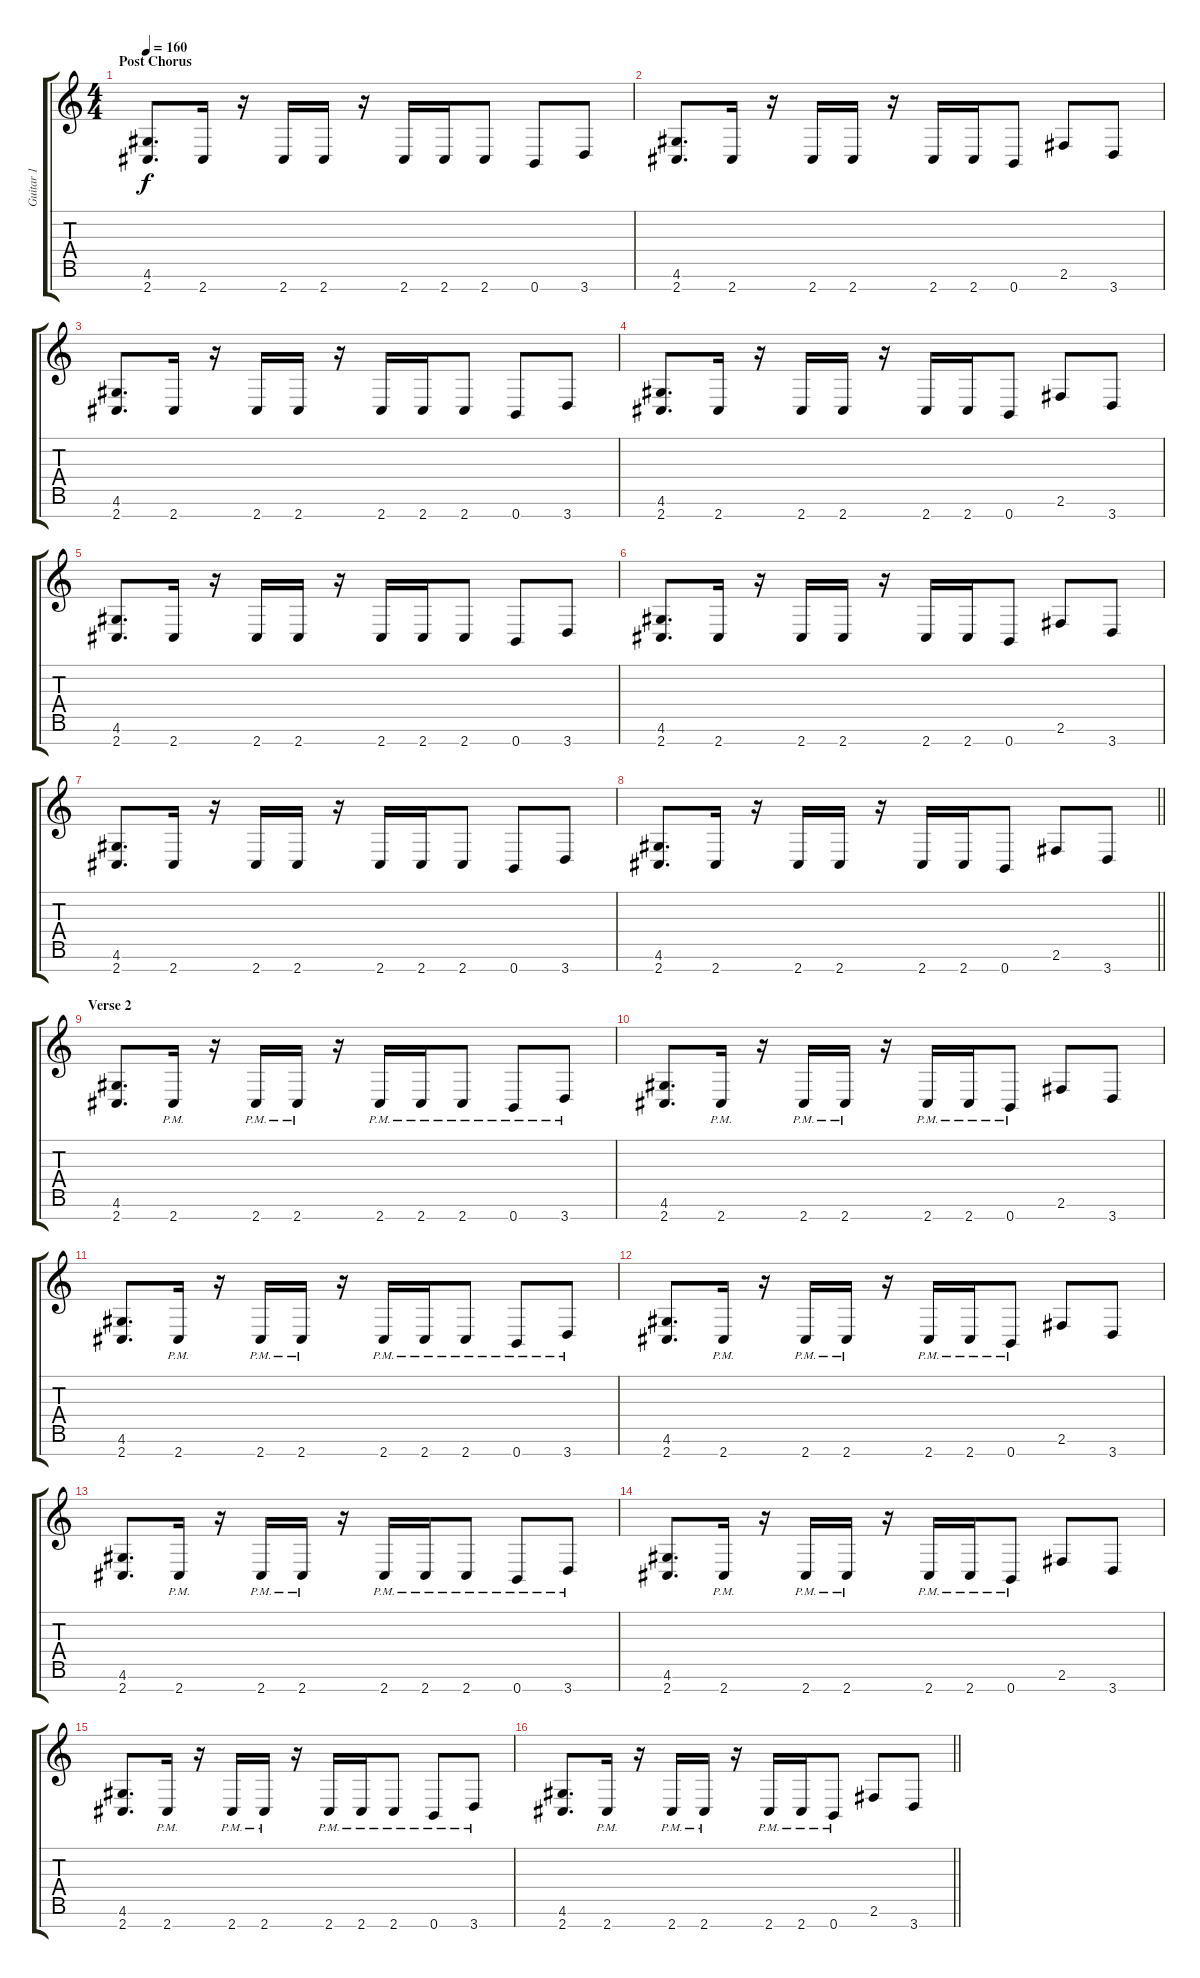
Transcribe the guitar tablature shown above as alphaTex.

\track ("Guitar 1" "Guitar 1") {instrument distortionguitar}
\staff {score tabs}
\tuning (E4 B3 G3 D3 A2 E2 B1) {hide}
\ts (4 4)
\section ("" "Post Chorus")
\tempo 160
\clef g2
\ks c
(4.6 2.7).8{d dy f} 2.7.16 r.16 2.7.16 2.7.16 r.16 2.7.16 2.7.16 2.7.8 0.7.8 3.7.8 |
(4.6 2.7).8{d} 2.7.16 r.16 2.7.16 2.7.16 r.16 2.7.16 2.7.16 0.7.8 2.6.8 3.7.8 |
(4.6 2.7).8{d} 2.7.16 r.16 2.7.16 2.7.16 r.16 2.7.16 2.7.16 2.7.8 0.7.8 3.7.8 |
(4.6 2.7).8{d} 2.7.16 r.16 2.7.16 2.7.16 r.16 2.7.16 2.7.16 0.7.8 2.6.8 3.7.8 |
(4.6 2.7).8{d} 2.7.16 r.16 2.7.16 2.7.16 r.16 2.7.16 2.7.16 2.7.8 0.7.8 3.7.8 |
(4.6 2.7).8{d} 2.7.16 r.16 2.7.16 2.7.16 r.16 2.7.16 2.7.16 0.7.8 2.6.8 3.7.8 |
(4.6 2.7).8{d} 2.7.16 r.16 2.7.16 2.7.16 r.16 2.7.16 2.7.16 2.7.8 0.7.8 3.7.8 |
\barLineRight lightlight
(4.6 2.7).8{d} 2.7.16 r.16 2.7.16 2.7.16 r.16 2.7.16 2.7.16 0.7.8 2.6.8 3.7.8 |
\section ("" "Verse 2")
(4.6 2.7).8{d} 2.7{pm}.16 r.16 2.7{pm}.16 2.7{pm}.16 r.16 2.7{pm}.16 2.7{pm}.16 2.7{pm}.8 0.7{pm}.8 3.7{pm}.8 |
(4.6 2.7).8{d} 2.7{pm}.16 r.16 2.7{pm}.16 2.7{pm}.16 r.16 2.7{pm}.16 2.7{pm}.16 0.7{pm}.8 2.6.8 3.7.8 |
(4.6 2.7).8{d} 2.7{pm}.16 r.16 2.7{pm}.16 2.7{pm}.16 r.16 2.7{pm}.16 2.7{pm}.16 2.7{pm}.8 0.7{pm}.8 3.7{pm}.8 |
(4.6 2.7).8{d} 2.7{pm}.16 r.16 2.7{pm}.16 2.7{pm}.16 r.16 2.7{pm}.16 2.7{pm}.16 0.7{pm}.8 2.6.8 3.7.8 |
(4.6 2.7).8{d} 2.7{pm}.16 r.16 2.7{pm}.16 2.7{pm}.16 r.16 2.7{pm}.16 2.7{pm}.16 2.7{pm}.8 0.7{pm}.8 3.7{pm}.8 |
(4.6 2.7).8{d} 2.7{pm}.16 r.16 2.7{pm}.16 2.7{pm}.16 r.16 2.7{pm}.16 2.7{pm}.16 0.7{pm}.8 2.6.8 3.7.8 |
(4.6 2.7).8{d} 2.7{pm}.16 r.16 2.7{pm}.16 2.7{pm}.16 r.16 2.7{pm}.16 2.7{pm}.16 2.7{pm}.8 0.7{pm}.8 3.7{pm}.8 |
\barLineRight lightlight
(4.6 2.7).8{d} 2.7{pm}.16 r.16 2.7{pm}.16 2.7{pm}.16 r.16 2.7{pm}.16 2.7{pm}.16 0.7{pm}.8 2.6.8 3.7.8
